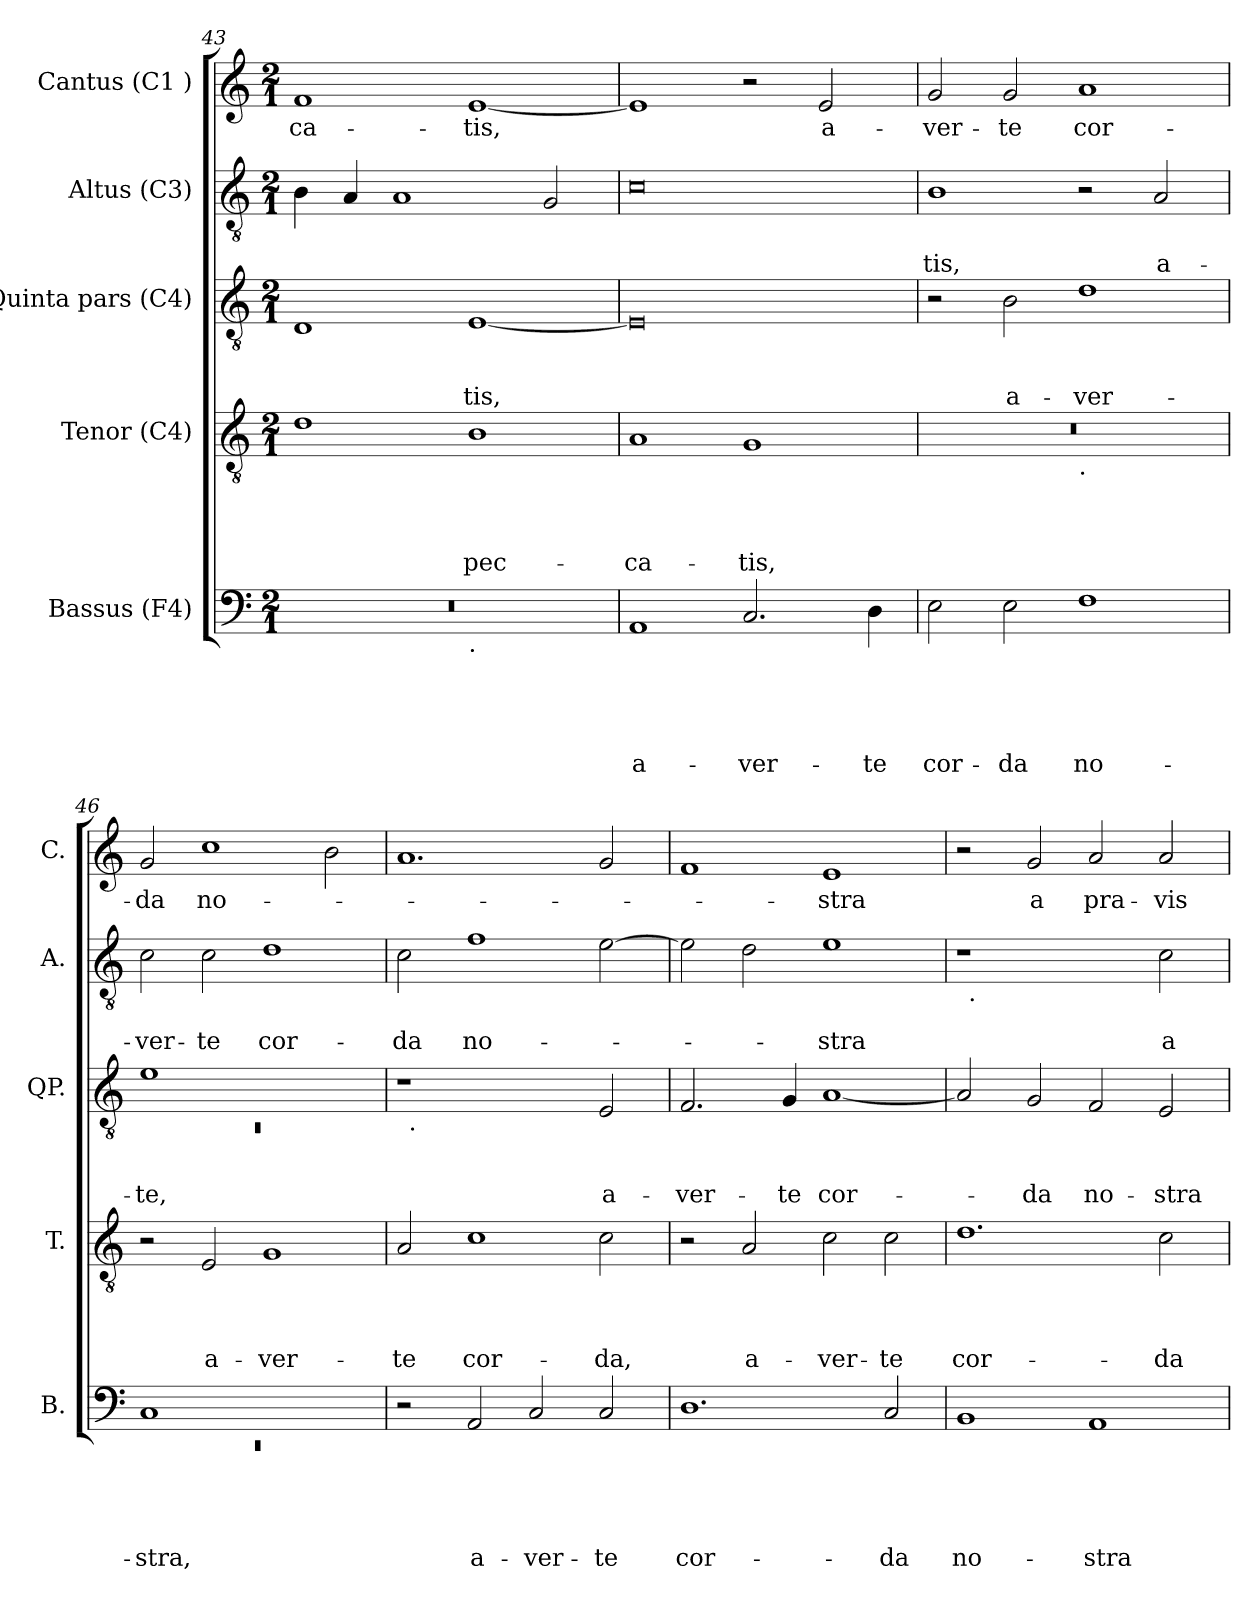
**kern	**text	**text	**text	**text	**text	**kern	**text	**text	**text	**text	**kern	**text	**text	**text	**kern	**text	**text	**kern	**text
*part5	*part5	*part5	*part5	*part5	*part5	*part4	*part4	*part4	*part4	*part4	*part3	*part3	*part3	*part3	*part2	*part2	*part2	*part1	*part1
*staff5	*staff5	*staff5	*staff5	*staff5	*staff5	*staff4	*staff4	*staff4	*staff4	*staff4	*staff3	*staff3	*staff3	*staff3	*staff2	*staff2	*staff2	*staff1	*staff1
*I"Bassus (F4)	*	*	*	*	*	*I"Tenor (C4)	*	*	*	*	*I"Quinta pars (C4)	*	*	*	*I"Altus (C3)	*	*	*I"Cantus (C1 )	*
*I'B.	*	*	*	*	*	*I'T.	*	*	*	*	*I'QP.	*	*	*	*I'A.	*	*	*I'C.	*
*clefF4	*	*	*	*	*	*clefGv2	*	*	*	*	*clefGv2	*	*	*	*clefGv2	*	*	*clefG2	*
*k[]	*	*	*	*	*	*k[]	*	*	*	*	*k[]	*	*	*	*k[]	*	*	*k[]	*
*C:	*	*	*	*	*	*C:	*	*	*	*	*C:	*	*	*	*C:	*	*	*C:	*
*M2/1	*	*	*	*	*	*M2/1	*	*	*	*	*M2/1	*	*	*	*M2/1	*	*	*M2/1	*
=43	=43	=43	=43	=43	=43	=43	=43	=43	=43	=43	=43	=43	=43	=43	=43	=43	=43	=43	=43
!	!	!	!	!	!	!	!	!	!	!	!	!	!	!	!	!	!	!	!LO:LY:b
*^	*	*	*	*	*	*	*	*	*	*	*	*	*	*	*	*	*	*	*
0r	1ryy	.	.	.	.	.	1d	.	.	.	.	1D	.	.	.	4B\	.	.	1f	-ca-
.	.	.	.	.	.	.	.	.	.	.	.	.	.	.	.	4A/	.	.	.	.
.	.	.	.	.	.	.	.	.	.	.	.	.	.	.	.	1A	.	.	.	.
!	!LO:TX:b:t=.	!	!	!	!	!	!	!	!	!	!	!	!	!	!	!	!	!	!	!
!	!	!	!	!	!	!	!	!	!	!	!LO:LY:b	!	!	!	!LO:LY:b	!	!	!	!	!LO:LY:b
.	1ryy	.	.	.	.	.	1B	.	.	.	pec-	[<1E	.	.	-tis,	.	.	.	[<1e	-tis,
.	.	.	.	.	.	.	.	.	.	.	.	.	.	.	.	2G/	.	.	.	.
=44	=44	=44	=44	=44	=44	=44	=44	=44	=44	=44	=44	=44	=44	=44	=44	=44	=44	=44	=44	=44
!	!	!	!	!	!	!LO:LY:b:rj	!	!	!	!	!LO:LY:b	!	!	!	!	!	!	!	!	!
*v	*v	*	*	*	*	*	*	*	*	*	*	*	*	*	*	*	*	*	*	*
1AA	.	.	.	.	a-	1A	.	.	.	-ca-	0E]	.	.	.	0c	.	.	1e]	.
!	!	!	!	!	!LO:LY:b	!	!	!	!	!LO:LY:b	!	!	!	!	!	!	!	!	!
2.C/	.	.	.	.	-ver-	1G	.	.	.	-tis,	.	.	.	.	.	.	.	2r	.
!	!	!	!	!	!	!	!	!	!	!	!	!	!	!	!	!	!	!	!LO:LY:b
.	.	.	.	.	.	.	.	.	.	.	.	.	.	.	.	.	.	2e/	a-
!	!	!	!	!	!LO:LY:b	!	!	!	!	!	!	!	!	!	!	!	!	!	!
4D\	.	.	.	.	-te	.	.	.	.	.	.	.	.	.	.	.	.	.	.
=45	=45	=45	=45	=45	=45	=45	=45	=45	=45	=45	=45	=45	=45	=45	=45	=45	=45	=45	=45
!	!	!	!	!	!LO:LY:b	!	!	!	!	!	!	!	!	!	!	!	!LO:LY:b	!	!LO:LY:b
*	*	*	*	*	*	*^	*	*	*	*	*	*	*	*	*	*	*	*	*
2E\	.	.	.	.	cor-	0r	1ryy	.	.	.	.	2r	.	.	.	1B	.	-tis,	2g/	-ver-
!	!	!	!	!	!LO:LY:b	!	!	!	!	!	!	!	!	!	!LO:LY:b	!	!	!	!	!LO:LY:b
2E\	.	.	.	.	-da	.	.	.	.	.	.	2B\	.	.	a-	.	.	.	2g/	-te
!	!	!	!	!	!	!	!LO:TX:b:t=.	!	!	!	!	!	!	!	!	!	!	!	!	!
!	!	!	!	!	!LO:LY:b	!	!	!	!	!	!	!	!	!	!LO:LY:b	!	!	!	!	!LO:LY:b
1F	.	.	.	.	no-	.	1ryy	.	.	.	.	1d	.	.	-ver-	2r	.	.	1a	cor-
!	!	!	!	!	!	!	!	!	!	!	!	!	!	!	!	!	!	!LO:LY:b	!	!
.	.	.	.	.	.	.	.	.	.	.	.	.	.	.	.	2A/	.	a-	.	.
=46	=46	=46	=46	=46	=46	=46	=46	=46	=46	=46	=46	=46	=46	=46	=46	=46	=46	=46	=46	=46
*^	*	*	*	*	*	*	*	*	*	*	*	*^	*	*	*	*	*	*	*	*
!	!LO:N:vis=1	!	!	!	!	!LO:LY:b	!	!	!	!	!	!	!	!LO:N:vis=1	!	!	!LO:LY:b	!	!	!LO:LY:b	!	!LO:LY:b
*	*	*	*	*	*	*	*v	*v	*	*	*	*	*	*	*	*	*	*	*	*	*	*
1C	0rEE	.	.	.	.	-stra,	2r	.	.	.	.	1e	0rC	.	.	-te,	2c\	.	-ver-	2g/	-da
!	!	!	!	!	!	!	!	!	!	!	!LO:LY:b	!	!	!	!	!	!	!	!LO:LY:b	!	!LO:LY:b
.	.	.	.	.	.	.	2E/	.	.	.	a-	.	.	.	.	.	2c\	.	-te	1cc	no-
!	!	!	!	!	!	!	!	!	!	!	!LO:LY:b	!	!	!	!	!	!	!	!LO:LY:b	!	!
1ryy	.	.	.	.	.	.	1G	.	.	.	-ver-	1ryy	.	.	.	.	1d	.	cor-	.	.
.	.	.	.	.	.	.	.	.	.	.	.	.	.	.	.	.	.	.	.	2b\	.
*v	*v	*	*	*	*	*	*	*	*	*	*	*	*	*	*	*	*	*	*	*	*
!!LO:PB:g=z
=47	=47	=47	=47	=47	=47	=47	=47	=47	=47	=47	=47	=47	=47	=47	=47	=47	=47	=47	=47	=47
!	!	!	!	!	!	!	!	!	!	!LO:LY:b	!	!	!	!	!	!	!	!LO:LY:b	!	!
2r	.	.	.	.	.	2A/	.	.	.	-te	1r	32ryy	.	.	.	2c\	.	-da	1.a	.
!	!	!	!	!	!	!	!	!	!	!	!	!LO:TX:b:t=.	!	!	!	!	!	!	!	!
.	.	.	.	.	.	.	.	.	.	.	.	1ryy	.	.	.	.	.	.	.	.
!	!	!	!	!	!LO:LY:b	!	!	!	!	!LO:LY:b	!	!	!	!	!	!	!	!LO:LY:b	!	!
2AA/	.	.	.	.	a-	1c	.	.	.	cor-	.	.	.	.	.	1f	.	no-	.	.
!	!	!	!	!	!LO:LY:b	!	!	!	!	!	!	!	!	!	!	!	!	!	!	!
2C/	.	.	.	.	-ver-	.	.	.	.	.	2ryy	.	.	.	.	.	.	.	.	.
.	.	.	.	.	.	.	.	.	.	.	.	2ryy	.	.	.	.	.	.	.	.
!	!	!	!	!	!LO:LY:b	!	!	!	!	!LO:LY:b	!	!	!	!	!LO:LY:b	!	!	!	!	!
2C/	.	.	.	.	-te	2c\	.	.	.	-da,	2E/	.	.	.	a-	[>2e\	.	.	2g/	.
.	.	.	.	.	.	.	.	.	.	.	.	4...ryy	.	.	.	.	.	.	.	.
=48	=48	=48	=48	=48	=48	=48	=48	=48	=48	=48	=48	=48	=48	=48	=48	=48	=48	=48	=48	=48
!	!	!	!	!	!LO:LY:b	!	!	!	!	!	!	!	!	!	!LO:LY:b	!	!	!	!	!
*	*	*	*	*	*	*	*	*	*	*	*v	*v	*	*	*	*	*	*	*	*
1.D	.	.	.	.	cor-	2r	.	.	.	.	2.F/	.	.	-ver-	2e\]	.	.	1f	.
!	!	!	!	!	!	!	!	!	!	!LO:LY:b	!	!	!	!	!	!	!	!	!
.	.	.	.	.	.	2A/	.	.	.	a-	.	.	.	.	2d\	.	.	.	.
!	!	!	!	!	!	!	!	!	!	!	!	!	!	!LO:LY:b	!	!	!	!	!
.	.	.	.	.	.	.	.	.	.	.	4G/	.	.	-te	.	.	.	.	.
!	!	!	!	!	!	!	!	!	!	!LO:LY:b	!	!	!	!LO:LY:b	!	!	!LO:LY:b	!	!LO:LY:b
.	.	.	.	.	.	2c\	.	.	.	-ver-	[<1A	.	.	cor-	1e	.	-stra	1e	-stra
!	!	!	!	!	!LO:LY:b	!	!	!	!	!LO:LY:b	!	!	!	!	!	!	!	!	!
2C/	.	.	.	.	-da	2c\	.	.	.	-te	.	.	.	.	.	.	.	.	.
=49	=49	=49	=49	=49	=49	=49	=49	=49	=49	=49	=49	=49	=49	=49	=49	=49	=49	=49	=49
!	!	!	!	!	!LO:LY:b	!	!	!	!	!LO:LY:b	!	!	!	!	!	!	!	!	!
*	*	*	*	*	*	*	*	*	*	*	*	*	*	*	*^	*	*	*	*
1BB	.	.	.	.	no-	1.d	.	.	.	cor-	2A/]	.	.	.	1r	32ryy	.	.	2r	.
!	!	!	!	!	!	!	!	!	!	!	!	!	!	!	!	!LO:TX:b:t=.	!	!	!	!
.	.	.	.	.	.	.	.	.	.	.	.	.	.	.	.	1ryy	.	.	.	.
!	!	!	!	!	!	!	!	!	!	!	!	!	!	!LO:LY:b	!	!	!	!	!	!LO:LY:b
.	.	.	.	.	.	.	.	.	.	.	2G/	.	.	-da	.	.	.	.	2g/	a
!	!	!	!	!	!LO:LY:b	!	!	!	!	!	!	!	!	!LO:LY:b	!	!	!	!	!	!LO:LY:b
1AA	.	.	.	.	-stra	.	.	.	.	.	2F/	.	.	no-	2ryy	.	.	.	2a/	pra-
.	.	.	.	.	.	.	.	.	.	.	.	.	.	.	.	2ryy	.	.	.	.
!	!	!	!	!	!	!	!	!	!	!LO:LY:b	!	!	!	!LO:LY:b	!	!	!	!LO:LY:b	!	!LO:LY:b
.	.	.	.	.	.	2c\	.	.	.	-da	2E/	.	.	-stra	2c\	.	.	a	2a/	-vis
.	.	.	.	.	.	.	.	.	.	.	.	.	.	.	.	4...ryy	.	.	.	.
*	*	*	*	*	*	*	*	*	*	*	*	*	*	*	*v	*v	*	*	*	*
=	=	=	=	=	=	=	=	=	=	=	=	=	=	=	=	=	=	=	=
*-	*-	*-	*-	*-	*-	*-	*-	*-	*-	*-	*-	*-	*-	*-	*-	*-	*-	*-	*-
